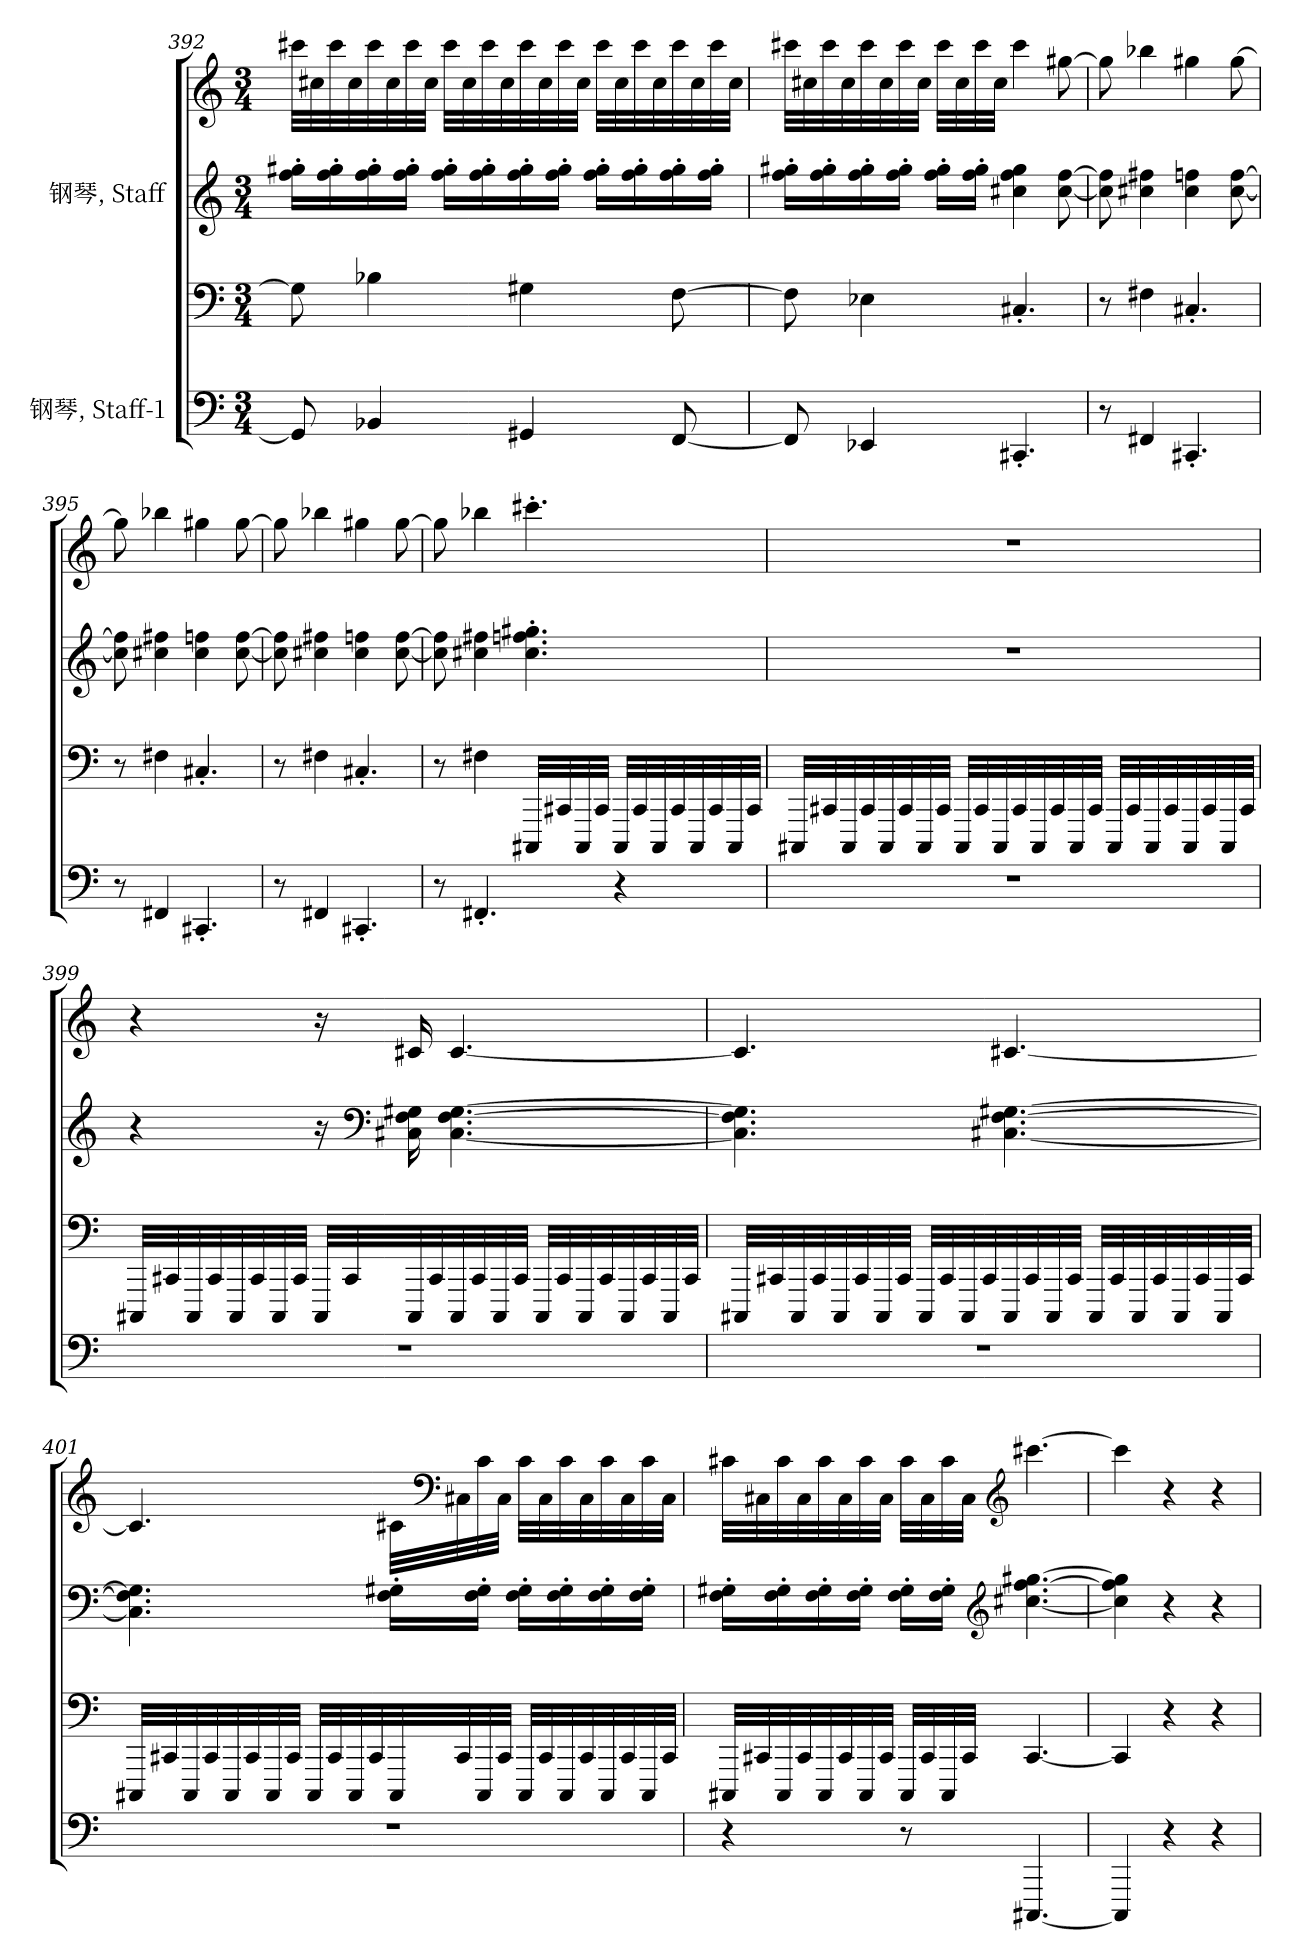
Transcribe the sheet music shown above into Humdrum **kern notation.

**kern	**kern	**kern	**kern
*part2	*part2	*part1	*part1
*staff4	*staff3	*staff2	*staff1
*I"钢琴, Staff-1	*	*I"钢琴, Staff	*
!!LO:LB:g=z
*clefF4	*clefF4	*clefG2	*clefG2
*k[]	*k[]	*k[]	*k[]
*M3/4	*M3/4	*M3/4	*M3/4
=392	=392	=392	=392
8GG#/]	8G#\]	16ff\' 16gg#X\'LL	32ccc#X\LLL
.	.	.	32cc#X\
.	.	16ff\' 16gg#\'	32ccc#\
.	.	.	32cc#\
4BB-X/	4B-X\	16ff\' 16gg#\'	32ccc#\
.	.	.	32cc#\
.	.	16ff\' 16gg#\'JJ	32ccc#\
.	.	.	32cc#\JJJ
.	.	16ff\' 16gg#\'LL	32ccc#\LLL
.	.	.	32cc#\
.	.	16ff\' 16gg#\'	32ccc#\
.	.	.	32cc#\
4GG#X/	4G#X\	16ff\' 16gg#\'	32ccc#\
.	.	.	32cc#\
.	.	16ff\' 16gg#\'JJ	32ccc#\
.	.	.	32cc#\JJJ
.	.	16ff\' 16gg#\'LL	32ccc#\LLL
.	.	.	32cc#\
.	.	16ff\' 16gg#\'	32ccc#\
.	.	.	32cc#\
[8FF/	[8F\	16ff\' 16gg#\'	32ccc#\
.	.	.	32cc#\
.	.	16ff\' 16gg#\'JJ	32ccc#\
.	.	.	32cc#\JJJ
=393	=393	=393	=393
8FF/]	8F\]	16ff\' 16gg#X\'LL	32ccc#X\LLL
.	.	.	32cc#X\
.	.	16ff\' 16gg#\'	32ccc#\
.	.	.	32cc#\
4EE-X/	4E-X\	16ff\' 16gg#\'	32ccc#\
.	.	.	32cc#\
.	.	16ff\' 16gg#\'JJ	32ccc#\
.	.	.	32cc#\JJJ
.	.	16ff\' 16gg#\'LL	32ccc#\LLL
.	.	.	32cc#\
.	.	16ff\' 16gg#\'JJ	32ccc#\
.	.	.	32cc#\JJJ
4.CC#X'/	4.C#X'/	4cc#X\ 4ff\ 4gg#\	4ccc#\
.	.	[8cc#\ [8ff\	[8gg#X\
!!LO:LB:g=z
=394	=394	=394	=394
8r	8r	8cc#\] 8ff\]	8gg#\]
4FF#X/	4F#X\	4cc#X\ 4ff#X\	4bb-X\
4.CC#X'/	4.C#X'/	4cc#\ 4ffn\	4gg#X\
.	.	[8cc#\ [8ff\	[8gg#\
=395	=395	=395	=395
8r	8r	8cc#\] 8ff\]	8gg#\]
4FF#X/	4F#X\	4cc#X\ 4ff#X\	4bb-X\
4.CC#X'/	4.C#X'/	4cc#\ 4ffn\	4gg#X\
.	.	[8cc#\ [8ff\	[8gg#\
=396	=396	=396	=396
8r	8r	8cc#\] 8ff\]	8gg#\]
4FF#X/	4F#X\	4cc#X\ 4ff#X\	4bb-X\
4.CC#X'/	4.C#X'/	4cc#\ 4ffn\	4gg#X\
.	.	[8cc#\ [8ff\	[8gg#\
!!LO:PB:g=z
=397	=397	=397	=397
8r	8r	8cc#\] 8ff\]	8gg#\]
4.FF#X'/	4F#X\	4cc#X\ 4ff#X\	4bb-X\
.	32CCC#X/LLL	4.cc#\' 4.ffn\' 4.gg#X\'	4.ccc#X'\
.	32CC#X/	.	.
.	32CCC#/	.	.
.	32CC#/JJJ	.	.
4r	32CCC#/LLL	.	.
.	32CC#/	.	.
.	32CCC#/	.	.
.	32CC#/	.	.
.	32CCC#/	.	.
.	32CC#/	.	.
.	32CCC#/	.	.
.	32CC#/JJJ	.	.
!!LO:LB:g=z
=398	=398	=398	=398
2.r	32CCC#X/LLL	2.r	2.r
.	32CC#X/	.	.
.	32CCC#/	.	.
.	32CC#/	.	.
.	32CCC#/	.	.
.	32CC#/	.	.
.	32CCC#/	.	.
.	32CC#/JJJ	.	.
.	32CCC#/LLL	.	.
.	32CC#/	.	.
.	32CCC#/	.	.
.	32CC#/	.	.
.	32CCC#/	.	.
.	32CC#/	.	.
.	32CCC#/	.	.
.	32CC#/JJJ	.	.
.	32CCC#/LLL	.	.
.	32CC#/	.	.
.	32CCC#/	.	.
.	32CC#/	.	.
.	32CCC#/	.	.
.	32CC#/	.	.
.	32CCC#/	.	.
.	32CC#/JJJ	.	.
!!LO:LB:g=z
=399	=399	=399	=399
2.r	32CCC#X/LLL	4r	4r
.	32CC#X/	.	.
.	32CCC#/	.	.
.	32CC#/	.	.
.	32CCC#/	.	.
.	32CC#/	.	.
.	32CCC#/	.	.
.	32CC#/JJJ	.	.
.	32CCC#/LLL	16r	16r
.	32CC#/	.	.
*	*	*clefF4	*
.	32CCC#/	16C#X\ 16F\ 16G#X\	16c#X/
.	32CC#/	.	.
.	32CCC#/	[4.C#\ [4.F\ [4.G#\	[4.c#/
.	32CC#/	.	.
.	32CCC#/	.	.
.	32CC#/JJJ	.	.
.	32CCC#/LLL	.	.
.	32CC#/	.	.
.	32CCC#/	.	.
.	32CC#/	.	.
.	32CCC#/	.	.
.	32CC#/	.	.
.	32CCC#/	.	.
.	32CC#/JJJ	.	.
!!LO:PB:g=z
=400	=400	=400	=400
2.r	32CCC#X/LLL	4.C#\] 4.F\] 4.G#\]	4.c#/]
.	32CC#X/	.	.
.	32CCC#/	.	.
.	32CC#/	.	.
.	32CCC#/	.	.
.	32CC#/	.	.
.	32CCC#/	.	.
.	32CC#/JJJ	.	.
.	32CCC#/LLL	.	.
.	32CC#/	.	.
.	32CCC#/	.	.
.	32CC#/	.	.
.	32CCC#/	[4.C#X\ [4.F\ [4.G#X\	[4.c#X/
.	32CC#/	.	.
.	32CCC#/	.	.
.	32CC#/JJJ	.	.
.	32CCC#/LLL	.	.
.	32CC#/	.	.
.	32CCC#/	.	.
.	32CC#/	.	.
.	32CCC#/	.	.
.	32CC#/	.	.
.	32CCC#/	.	.
.	32CC#/JJJ	.	.
!!LO:LB:g=z
=401	=401	=401	=401
2.r	32CCC#X/LLL	4.C#\] 4.F\] 4.G#\]	4.c#/]
.	32CC#X/	.	.
.	32CCC#/	.	.
.	32CC#/	.	.
.	32CCC#/	.	.
.	32CC#/	.	.
.	32CCC#/	.	.
.	32CC#/JJJ	.	.
.	32CCC#/LLL	.	.
.	32CC#/	.	.
.	32CCC#/	.	.
.	32CC#/	.	.
.	32CCC#/	16F\' 16G#X\'LL	32c#X\LLL
*	*	*	*clefF4
.	32CC#/	.	32C#X\
.	32CCC#/	16F\' 16G#\'JJ	32c#\
.	32CC#/JJJ	.	32C#\JJJ
.	32CCC#/LLL	16F\' 16G#\'LL	32c#\LLL
.	32CC#/	.	32C#\
.	32CCC#/	16F\' 16G#\'	32c#\
.	32CC#/	.	32C#\
.	32CCC#/	16F\' 16G#\'	32c#\
.	32CC#/	.	32C#\
.	32CCC#/	16F\' 16G#\'JJ	32c#\
.	32CC#/JJJ	.	32C#\JJJ
!!LO:LB:g=z
=402	=402	=402	=402
4r	32CCC#X/LLL	16F\' 16G#X\'LL	32c#X\LLL
.	32CC#X/	.	32C#X\
.	32CCC#/	16F\' 16G#\'	32c#\
.	32CC#/	.	32C#\
.	32CCC#/	16F\' 16G#\'	32c#\
.	32CC#/	.	32C#\
.	32CCC#/	16F\' 16G#\'JJ	32c#\
.	32CC#/JJJ	.	32C#\JJJ
8r	32CCC#/LLL	16F\' 16G#\'LL	32c#\LLL
.	32CC#/	.	32C#\
.	32CCC#/	16F\' 16G#\'JJ	32c#\
.	32CC#/JJJ	.	32C#\JJJ
*	*	*clefG2	*clefG2
[4.CCC#X/	[4.CC#/	[4.cc#X\ [4.ff\ [4.gg#X\	[4.ccc#X\
=403	=403	=403	=403
4CCC#/]	4CC#/]	4cc#\] 4ff\] 4gg#\]	4ccc#\]
4r	4r	4r	4r
4r	4r	4r	4r
=	=	=	=
*-	*-	*-	*-
